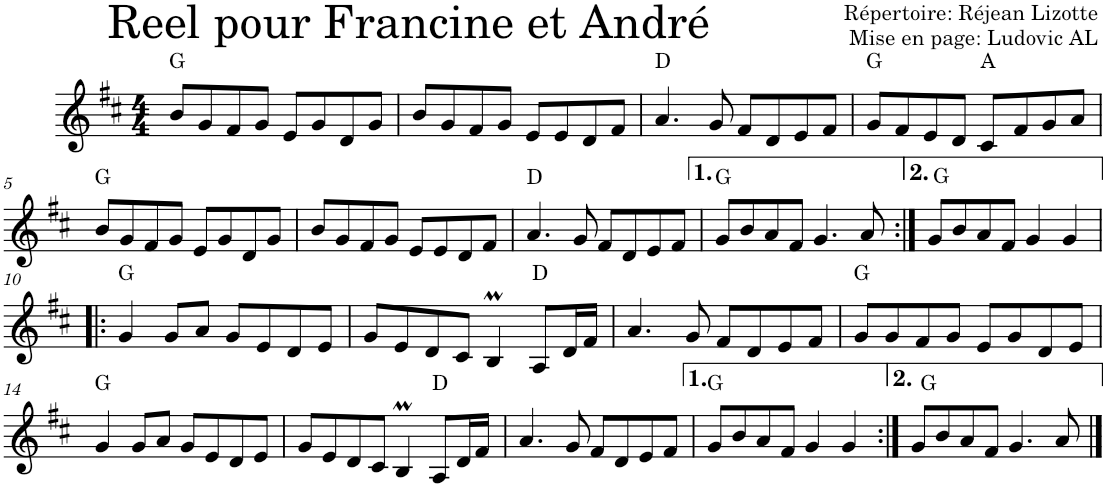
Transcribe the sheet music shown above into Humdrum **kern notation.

**kern	**harte
*part1	*part1
*staff1	*
*I"Violon	*
*I'Vln.	*
*clefG2	*
*k[f#c#]	*
*M4/4	*
=1	=1
8b/L	G:maj
8g/	.
8f#/	.
8g/J	.
8e/L	.
8g/	.
8d/	.
8g/J	.
=2	=2
8b/L	.
8g/	.
8f#/	.
8g/J	.
8e/L	.
8e/	.
8d/	.
8f#/J	.
=3	=3
4.a/	D:maj
8g/	.
8f#/L	.
8d/	.
8e/	.
8f#/J	.
=4	=4
8g/L	G:maj
8f#/	.
8e/	.
8d/J	.
8c#/L	A:maj
8f#/	.
8g/	.
8a/J	.
!!LO:LB:g=z
=5	=5
8b/L	G:maj
8g/	.
8f#/	.
8g/J	.
8e/L	.
8g/	.
8d/	.
8g/J	.
=6	=6
8b/L	.
8g/	.
8f#/	.
8g/J	.
8e/L	.
8e/	.
8d/	.
8f#/J	.
=7	=7
4.a/	D:maj
8g/	.
8f#/L	.
8d/	.
8e/	.
8f#/J	.
=8	=8
8g/L	G:maj
8b/	.
8a/	.
8f#/J	.
4.g/	.
8a/	.
=9:|!	=9:|!
8g/L	G:maj
8b/	.
8a/	.
8f#/J	.
4g/	.
4g/	.
!!LO:LB:g=z
=10!|:	=10!|:
4g/	G:maj
8g/L	.
8a/J	.
8g/L	.
8e/	.
8d/	.
8e/J	.
=11	=11
8g/L	.
8e/	.
8d/	.
8c#/J	.
4BM/	.
8A/L	D:maj
16d/L	.
16f#/JJ	.
=12	=12
4.a/	.
8g/	.
8f#/L	.
8d/	.
8e/	.
8f#/J	.
=13	=13
8g/L	G:maj
8g/	.
8f#/	.
8g/J	.
8e/L	.
8g/	.
8d/	.
8e/J	.
!!LO:LB:g=z
=14	=14
4g/	G:maj
8g/L	.
8a/J	.
8g/L	.
8e/	.
8d/	.
8e/J	.
=15	=15
8g/L	.
8e/	.
8d/	.
8c#/J	.
4BM/	.
8A/L	D:maj
16d/L	.
16f#/JJ	.
=16	=16
4.a/	.
8g/	.
8f#/L	.
8d/	.
8e/	.
8f#/J	.
=17	=17
8g/L	G:maj
8b/	.
8a/	.
8f#/J	.
4g/	.
4g/	.
=18:|!	=18:|!
8g/L	G:maj
8b/	.
8a/	.
8f#/J	.
4.g/	.
8a/	.
==	==
*-	*-
